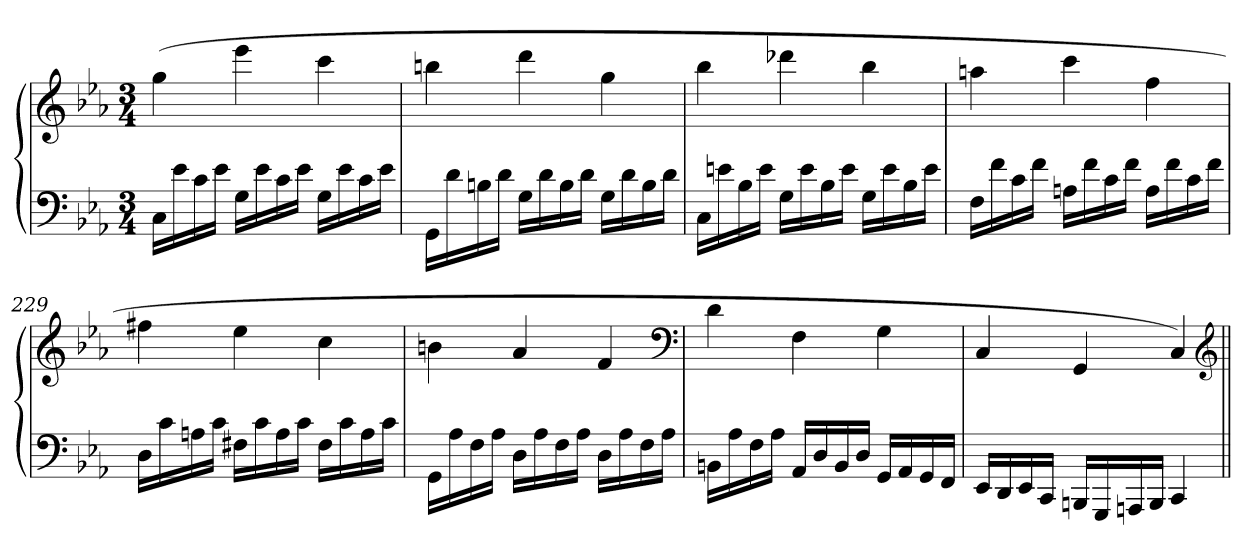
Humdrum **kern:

**kern	**kern
*part1	*part1
*staff2	*staff1
*clefF4	*clefG2
*k[b-e-a-]	*k[b-e-a-]
*c:	*c:
*M3/4	*M3/4
=	=
16CLL	(4gg
16e-	.
16c	.
16e-JJ	.
16GLL	4eee-
16e-	.
16c	.
16e-JJ	.
16GLL	4ccc
16e-	.
16c	.
16e-JJ	.
=226	=226
16GGLL	4bbn
16d	.
16Bn	.
16dJJ	.
16GLL	4ddd
16d	.
16B	.
16dJJ	.
16GLL	4gg
16d	.
16B	.
16dJJ	.
=227	=227
16CLL	4bb-
16en	.
16B-	.
16eJJ	.
16GLL	4ddd-X
16e	.
16B-	.
16eJJ	.
16GLL	4bb-
16e	.
16B-	.
16eJJ	.
=228	=228
16FLL	4aan
16f	.
16c	.
16fJJ	.
16AnLL	4ccc
16f	.
16c	.
16fJJ	.
16ALL	4ff
16f	.
16c	.
16fJJ	.
=229	=229
16DLL	4ff#X
16c	.
16An	.
16cJJ	.
16F#XLL	4ee-
16c	.
16A	.
16cJJ	.
16F#LL	4cc
16c	.
16A	.
16cJJ	.
=230	=230
16GGLL	4bn
16A-	.
16F	.
16A-JJ	.
16DLL	4a-
16A-	.
16F	.
16A-JJ	.
16DLL	4f
16A-	.
16F	.
16A-JJ	.
*	*clefF4
=231	=231
16BBnLL	4d
16A-	.
16F	.
16A-JJ	.
16AA-LL	4F
16D	.
16BB	.
16DJJ	.
16GGLL	4G
16AA-	.
16GG	.
16FFJJ	.
=232	=232
16EE-LL	4C
16DD	.
16EE-	.
16CCJJ	.
16BBBnLL	4GG
16GGG	.
16AAAn	.
16BBBJJ	.
4CC	4C)
*	*clefG2
=||	=||
*-	*-
